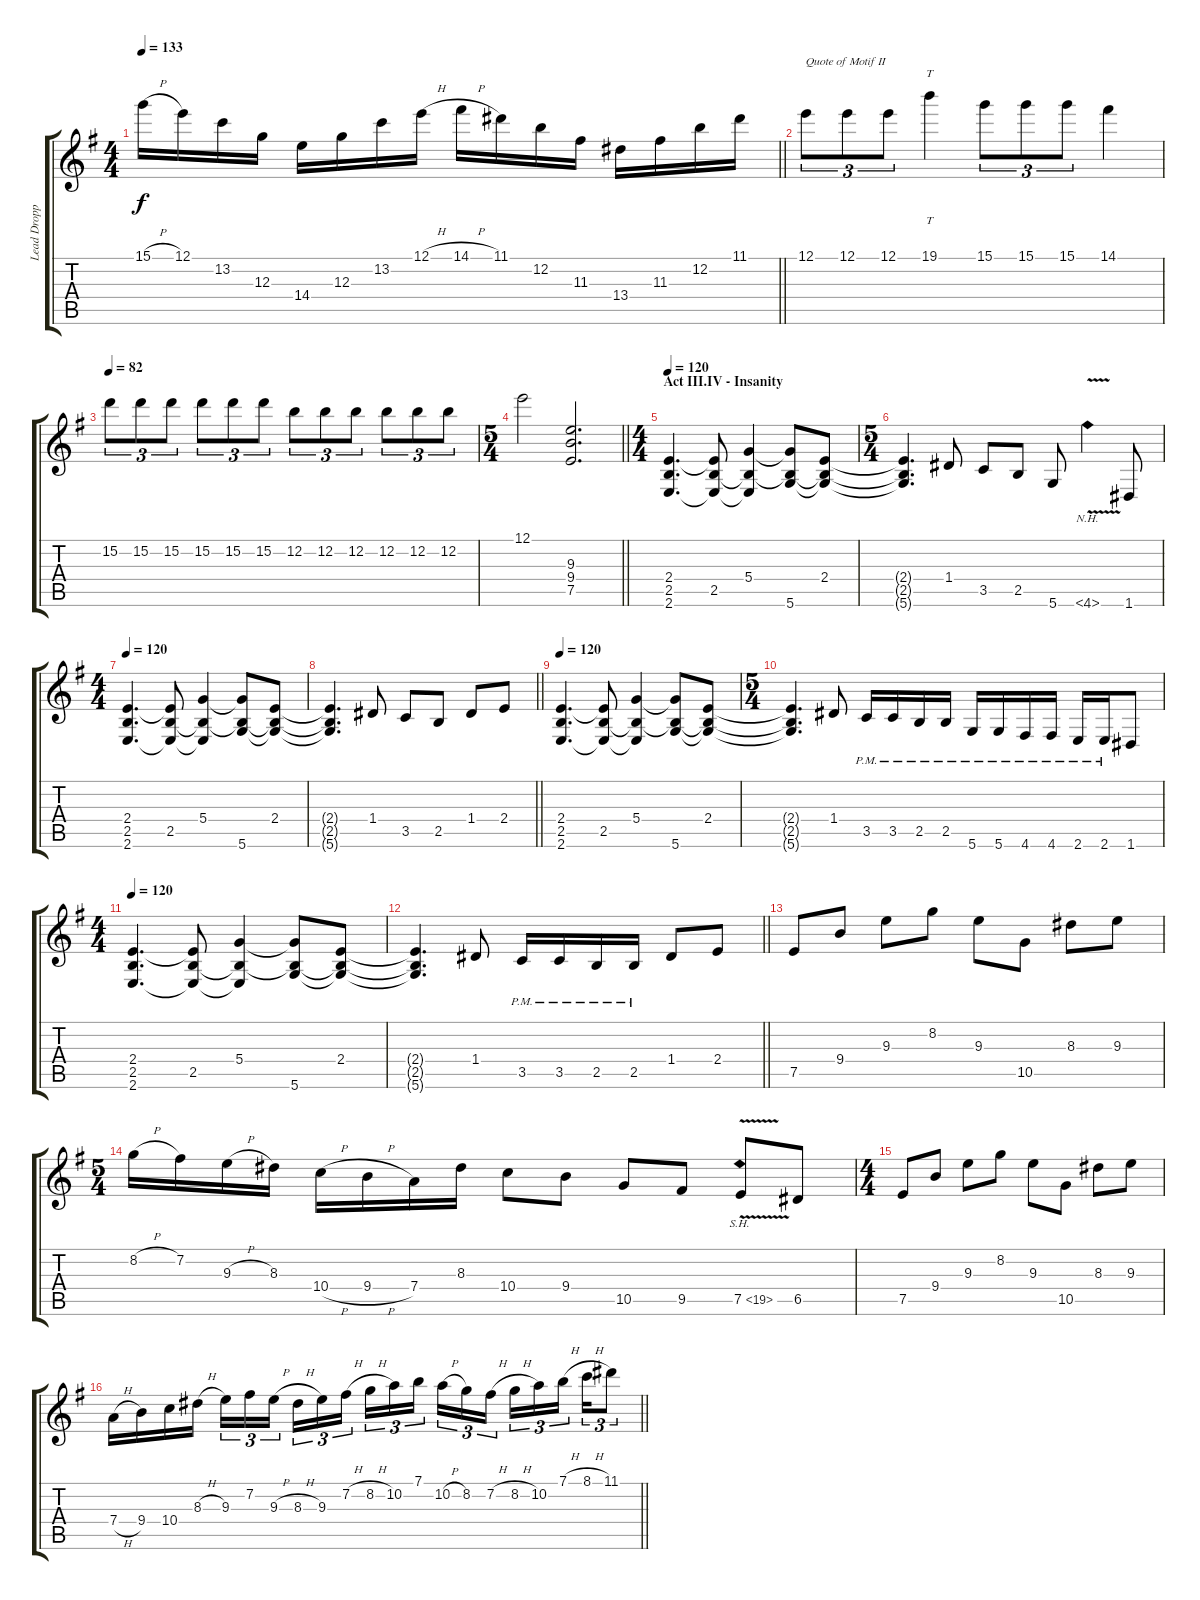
\track ("Lead Dropped D " "Lead Dropp") {instrument distortionguitar}
\staff {score tabs}
\tuning (E4 B3 G3 D3 A2 D2) {hide}
\ts (4 4)
\tempo 133
\clef g2
\barLineRight lightlight
\ks eminor
15.1{h}.16{dy f} 12.1.16 13.2.16 12.3.16 14.4.16 12.3.16 13.2.16 12.1{h}.16 14.1{h}.16 11.1.16 12.2.16 11.3.16 13.4.16 11.3.16 12.2.16 11.1.16 |
12.1.8{tu (3 2) txt "Quote of Motif II"} 12.1.8{tu (3 2)} 12.1.8{tu (3 2)} 19.1.4{tt} 15.1.8{tu (3 2)} 15.1.8{tu (3 2)} 15.1.8{tu (3 2)} 14.1.4 |
\tempo 82
15.2.8{tu (3 2)} 15.2.8{tu (3 2)} 15.2.8{tu (3 2)} 15.2.8{tu (3 2)} 15.2.8{tu (3 2)} 15.2.8{tu (3 2)} 12.2.8{tu (3 2)} 12.2.8{tu (3 2)} 12.2.8{tu (3 2)} 12.2.8{tu (3 2)} 12.2.8{tu (3 2)} 12.2.8{tu (3 2)} |
\ts (5 4)
\barLineRight lightlight
12.1.2 (9.3 9.4 7.5).2{d} |
\ts (4 4)
\section ("" "Act III.IV - Insanity")
\tempo 120
(2.4 2.5 2.6).4{d balance 0} (2.4{t} 2.5 2.6{t}).8 (5.4 2.5{t} 2.6{t}).4 (5.4{t} 2.5{t} 5.6).8 (2.4 2.5{t} 5.6{t}).8 |
\ts (5 4)
(2.4{t} 2.5{t} 5.6{t}).4{d} 1.4.8 3.5.8 2.5.8 5.6.8 4.6{nh v}.4 1.6.8 |
\ts (4 4)
\tempo 120
(2.4 2.5 2.6).4{d} (2.4{t} 2.5 2.6{t}).8 (5.4 2.5{t} 2.6{t}).4 (5.4{t} 2.5{t} 5.6).8 (2.4 2.5{t} 5.6{t}).8 |
\barLineRight lightlight
(2.4{t} 2.5{t} 5.6{t}).4{d} 1.4.8 3.5.8 2.5.8 1.4.8 2.4.8 |
\tempo 120
(2.4 2.5 2.6).4{d} (2.4{t} 2.5 2.6{t}).8 (5.4 2.5{t} 2.6{t}).4 (5.4{t} 2.5{t} 5.6).8 (2.4 2.5{t} 5.6{t}).8 |
\ts (5 4)
(2.4{t} 2.5{t} 5.6{t}).4{d} 1.4.8 3.5{pm}.16 3.5{pm}.16 2.5{pm}.16 2.5{pm}.16 5.6{pm}.16 5.6{pm}.16 4.6{pm}.16 4.6{pm}.16 2.6{pm}.16 2.6{pm}.16 1.6.8 |
\ts (4 4)
\tempo 120
(2.4 2.5 2.6).4{d} (2.4{t} 2.5 2.6{t}).8 (5.4 2.5{t} 2.6{t}).4 (5.4{t} 2.5{t} 5.6).8 (2.4 2.5{t} 5.6{t}).8 |
\barLineRight lightlight
(2.4{t} 2.5{t} 5.6{t}).4{d} 1.4.8 3.5{pm}.16 3.5{pm}.16 2.5{pm}.16 2.5{pm}.16 1.4.8 2.4.8 |
\section ("" "")
7.5.8{balance 8} 9.4.8 9.3.8 8.2.8 9.3.8 10.5.8 8.3.8 9.3.8 |
\ts (5 4)
8.2{h}.16 7.2.16 9.3{h}.16 8.3.16 10.4{h}.16 9.4{h}.16 7.4.16 8.3.16 10.4.8 9.4.8 10.5.8 9.5.8 7.5{sh 12 v}.8 6.5.8 |
\ts (4 4)
7.5.8 9.4.8 9.3.8 8.2.8 9.3.8 10.5.8 8.3.8 9.3.8 |
\barLineRight lightlight
7.4{h}.16 9.4.16 10.4.16 8.3{h}.16 9.3.16{tu (3 2)} 7.2.16{tu (3 2)} 9.3{h}.16{tu (3 2) beam splitsecondary} 8.3{h}.16{tu (3 2)} 9.3.16{tu (3 2)} 7.2{h}.16{tu (3 2)} 8.2{h}.16{tu (3 2)} 10.2.16{tu (3 2)} 7.1.16{tu (3 2) beam splitsecondary} 10.2{h}.16{tu (3 2)} 8.2.16{tu (3 2)} 7.2{h}.16{tu (3 2)} 8.2{h}.16{tu (3 2)} 10.2.16{tu (3 2)} 7.1{h}.16{tu (3 2) beam splitsecondary} 8.1{h}.16{tu (3 2)} 11.1.8{tu (3 2)}
